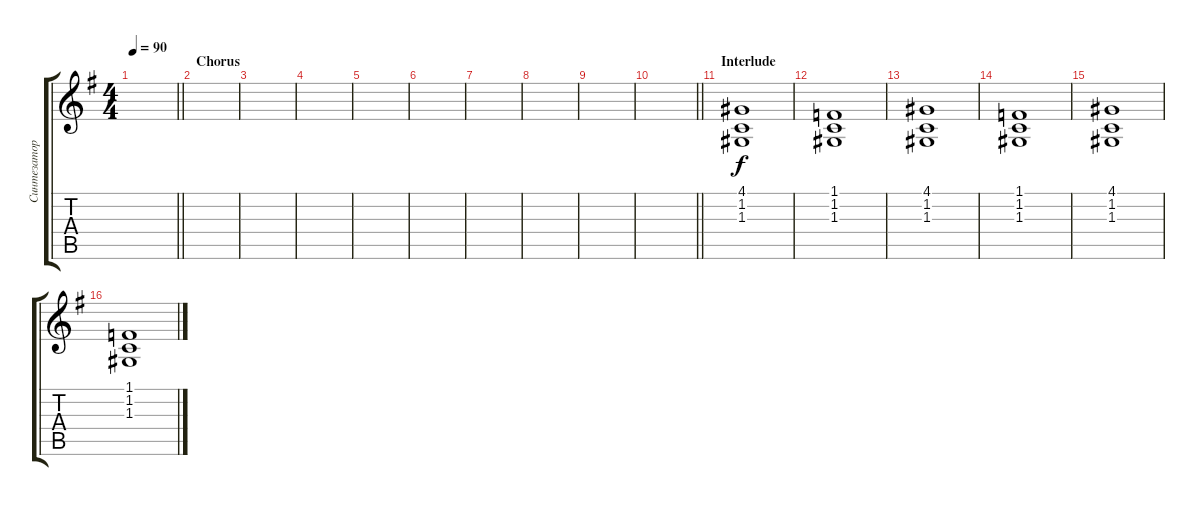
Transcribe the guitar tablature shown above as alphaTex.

\track ("Синтезатор" "Синтезатор") {instrument stringensemble1}
\staff {score tabs}
\tuning (E4 B3 G3 D3 A2 E2) {hide}
\ts (4 4)
\tempo 90
\clef g2
\barLineRight lightlight
\ks eminor
|
\section ("" "Chorus")
|
|
|
|
|
|
|
|
\barLineRight lightlight
|
\section ("" "Interlude")
(4.1 1.2 1.3).1 |
(1.1 1.2 1.3).1 |
(4.1 1.2 1.3).1 |
(1.1 1.2 1.3).1 |
(4.1 1.2 1.3).1 |
(1.1 1.2 1.3).1
